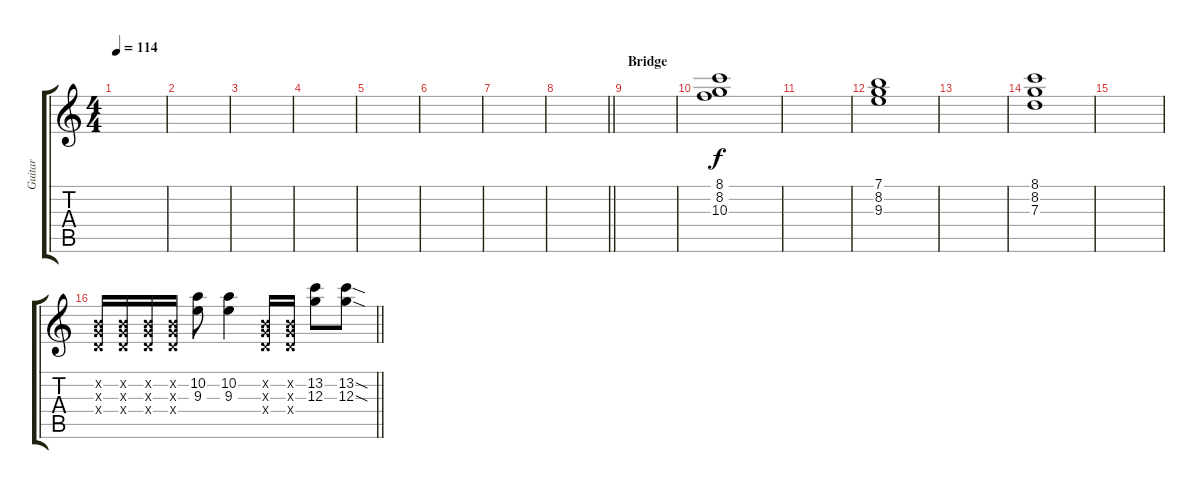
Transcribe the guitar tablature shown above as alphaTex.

\track ("Guitar" "Guitar") {instrument electricguitarclean}
\staff {score tabs}
\tuning (E4 B3 G3 D3 A2 E2) {hide}
\ts (4 4)
\tempo 114
\clef g2
\ks c
|
|
|
|
|
|
|
\barLineRight lightlight
|
\section ("" "Bridge")
|
(8.1 8.2 10.3).1{volume 13} |
|
(7.1 8.2 9.3).1 |
|
(8.1 8.2 7.3).1 |
|
\barLineRight lightlight
(0.2{x} 0.3{x} 0.4{x}).16 (0.2{x} 0.3{x} 0.4{x}).16 (0.2{x} 0.3{x} 0.4{x}).16 (0.2{x} 0.3{x} 0.4{x}).16 (10.2 9.3).8 (10.2 9.3).4 (0.2{x} 0.3{x} 0.4{x}).16 (0.2{x} 0.3{x} 0.4{x}).16 (13.2 12.3).8 (13.2{sod} 12.3{sod}).8
